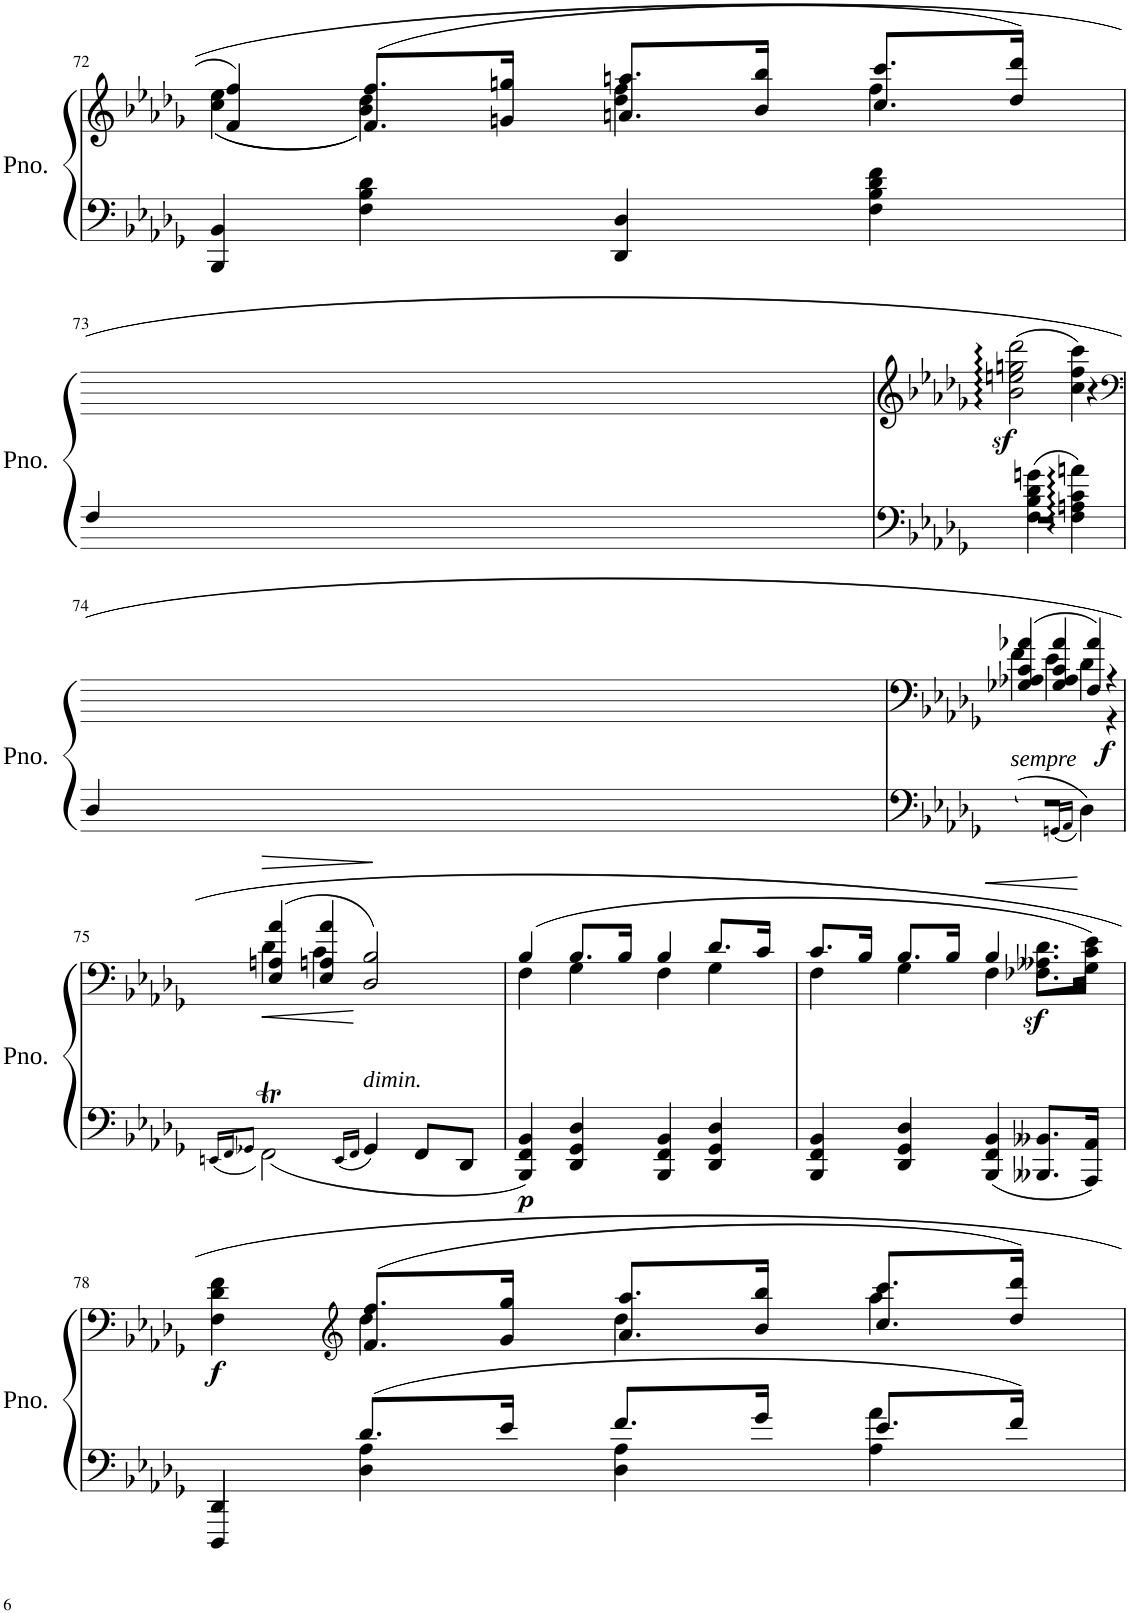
**kern	**kern	**dynam
*part1	*part1	*part1
*staff2	*staff1	*staff1/2
*I"Piano	*	*
*I'Pno.	*	*
!!LO:PB:g=z
*clefF4	*clefG2	*
*k[b-e-a-d-g-]	*k[b-e-a-d-g-]	*
*M4/4	*M4/4	*
=72	=72	=72
*	*^	*
4BBB-/ 4BB-/	4f/ 4ff/	((4cc\ 4ee-\	.
4F\ 4B-\ 4d-\	(8.f/ 8.ff/L	4b-\ 4dd-\))	.
.	16gn/ 16ggn/Jk	.	.
4DD-/ 4D-/	8.an/ 8.aan/L	4dd-\ 4ff\	.
.	16b-/ 16bb-/Jk	.	.
4F\ 4B-\ 4d-\ 4f\	8.cc/ 8.ccc/L	4ff\	.
.	16dd-/ 16ddd-/Jk)	.	.
*	*v	*v	*
!!LO:LB:g=z
=73	=73	=73
4F/	(2b-\z< 2een\z< 2ggn\z< 2ddd-\z<	.
1%48ryy	.	.
.	4cc\ 4ff\ 4ccc\)	.
.	4r	.
.	4%219ryy	.
1r	.	.
4F\ 4B-\ 4d-\ 4gn\	.	.
4F\ 4An\ 4c\ 4an\	.	.
!!LO:LB:g=z
=74	=74	=74
*	*clefF4	*
*	*^	*
!	!	!	!LO:DY:b
4D-/	(4G-X/ 4A-X/ 4c/ 4a-X/	4f\	f
1%48ryy	4G-/ 4A-/ 4c/ 4a-/	4e-\	.
.	4F/ 4a-/)	4d-\	.
.	4r	4r	.
.	2%109ryy	2%109ryy	.
!LO:TX:a:i:t=sempre	!	!	!
1r	.	.	.
16qGGn/LL	.	.	.
16qAA-/JJ	.	.	.
4D-\	.	.	.
!!LO:LB:g=z	!!
=75	=75	=75	=75
16qEEn/LL	.	.	.
16qFF/J	.	.	.
8qGG-X/J	.	.	.
!	!	!	!LO:HP:b
2FFt\	(4E-/ 4An/ 4a-/	4d-\	>
.	4E-/ 4An/ 4a-/	4c\	.
16qEE/LL	.	.	.
16qFF/JJ	.	.	.
!LO:TX:a:i:t=dimin.	!	!	!
4GG-/	2D-/)	2B-/	.
8FF/L	.	.	.
8DD-/J	.	.	.
=76	=76	=76	=76
!	!	!	!LO:DY:b=2
4BBB-/ 4FF/ 4BB-/	(4B-/	4F\	p
4DD-/ 4GG-/ 4D-/	8.B-/L	4G-\	.
.	16B-/Jk	.	.
4BBB-/ 4FF/ 4BB-/	4B-/	4F\	.
4DD-/ 4GG-/ 4D-/	8.d-/L	4G-\	.
.	16c/Jk	.	.
=77	=77	=77	=77
4BBB-/ 4FF/ 4BB-/	8.c/L	4F\	.
.	16B-/Jk	.	.
4DD-/ 4GG-/ 4D-/	8.B-/L	4G-\	.
.	16B-/Jk	.	.
4BBB-/ 4FF/ 4BB-/	4B-/	4F\	.
!	!	!	!LO:DY:n=1:b
8.BBB--X/ 8.BB--X/L	8.A--X\ 8.d-\L	8.F-X\L	] sf
16AAA-/ 16AA-/Jk	16c\ 16e-\Jk)	16G-\Jk	.
!!LO:LB:g=z	!!
=78	=78	=78	=78
*^	*	*	*
!	!	!	!	!LO:DY:b
4DD-/	4DDD-/	4d-\ 4f\	4F\	f
*	*	*clefG2	*	*
8.d-/L	4D-\ 4A-\	(8.f/ 8.ff/L	4dd-\	.
16e-/Jk	.	16g-/ 16gg-/Jk	.	.
8.f/L	4D-\ 4A-\	8.a-/ 8.aa-/L	4dd-\	.
16g-/Jk	.	16b-/ 16bb-/Jk	.	.
8.e-/L	4A-\ 4a-\	8.cc/ 8.ccc/L	4aa-\	.
16f/Jk	.	16dd-/ 16ddd-/Jk)	.	.
*v	*v	*	*	*
*	*v	*v	*
=	=	=
*-	*-	*-
